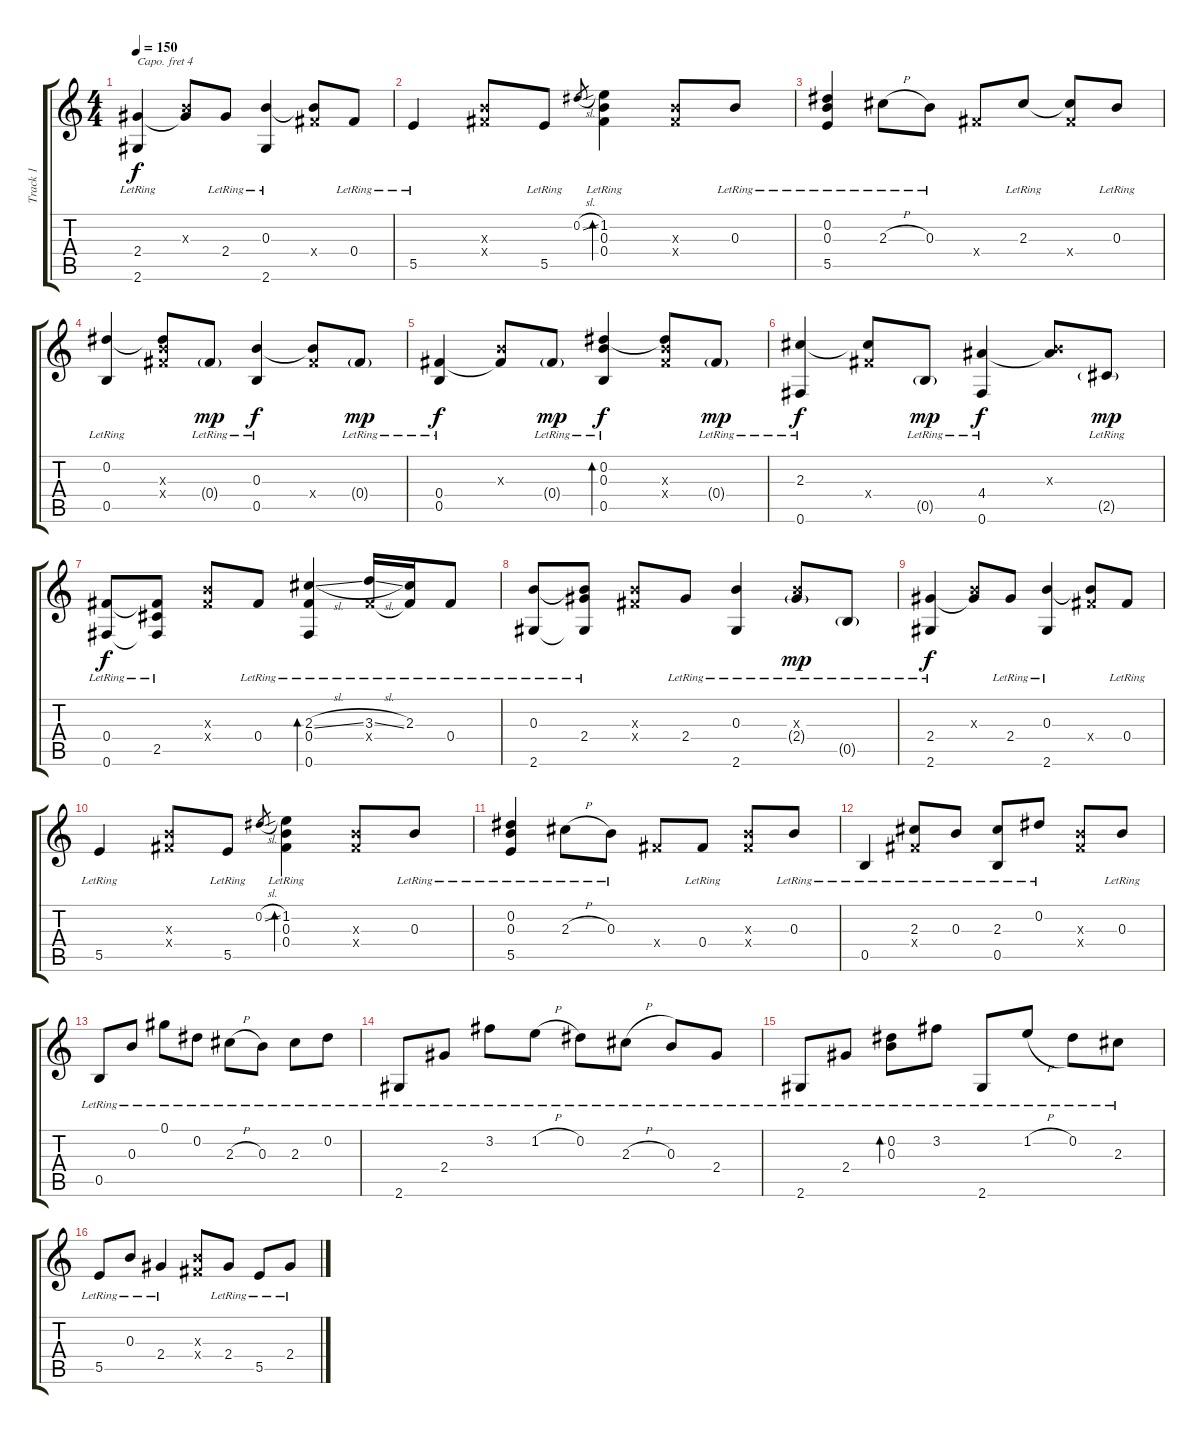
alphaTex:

\track ("Track 1" "Track 1") {instrument acousticguitarnylon}
\staff {score tabs}
\capo 4
\tuning (E4 B3 G3 D3 G2 D2) {hide}
\ts (4 4)
\tempo 150
\clef g2
\ks c
(2.4{lr} 2.6{lr}).4{dy f} (0.3{x} 2.4{t}).8 2.4{lr}.8 (0.3{lr} 2.6{lr}).4 (0.3{t} 0.4{x}).8 0.4{lr}.8 |
5.5{lr}.4 (0.3{x} 0.4{x}).8 5.5{lr}.8 0.2{sl}.8{gr} (1.2{lr} 0.3{lr} 0.4{lr}).4{bd 480} (0.3{x} 0.4{x}).8 0.3{lr}.8 |
(0.2{lr} 0.3{lr} 5.5{lr}).4 2.3{h lr}.8 0.3{lr}.8 0.4{x}.8 2.3{lr}.8 (2.3{t} 0.4{x}).8 0.3{lr}.8 |
(0.2{lr} 0.5{lr}).4 (0.2{t} 0.3{x} 0.4{x}).8 0.4{g lr}.8{dy mp} (0.3{lr} 0.5{lr}).4{dy f} (0.3{t} 0.4{x}).8 0.4{g lr}.8{dy mp} |
(0.4{lr} 0.5{lr}).4{dy f} (0.3{x} 0.4{t}).8 0.4{g lr}.8{dy mp} (0.2{lr} 0.3{lr} 0.5{lr}).4{bd 480 dy f} (0.2{t} 0.3{x} 0.4{x}).8 0.4{g lr}.8{dy mp} |
(2.3{lr} 0.6{lr}).4{dy f} (2.3{t} 0.4{x}).8 0.5{g lr}.8{dy mp} (4.4{lr} 0.6{lr}).4{dy f} (0.3{x} 4.4{t}).8 2.5{g lr}.8{dy mp} |
(0.4{lr} 0.6{lr}).8{dy f} (0.4{t} 2.5{lr} 0.6{t}).8 (0.3{x} 0.4{x}).8 0.4{lr}.8 (2.3{sl lr} 0.4{lr} 0.6{lr}).4{bd 480} (3.3{sl lr} 0.4{x}).16 (2.3{lr} 0.4{t}).16 0.4{lr}.8 |
(0.3{lr} 2.6{lr}).8 (0.3{t} 2.4{lr} 2.6{t}).8 (0.3{x} 0.4{x}).8 2.4{lr}.8 (0.3{lr} 2.6{lr}).4 (0.3{x} 2.4{g lr}).8{dy mp} 0.5{g lr}.8 |
(2.4{lr} 2.6{lr}).4{dy f} (0.3{x} 2.4{t}).8 2.4{lr}.8 (0.3{lr} 2.6{lr}).4 (0.3{t} 0.4{x}).8 0.4{lr}.8 |
5.5{lr}.4 (0.3{x} 0.4{x}).8 5.5{lr}.8 0.2{sl}.8{gr} (1.2{lr} 0.3{lr} 0.4{lr}).4{bd 480} (0.3{x} 0.4{x}).8 0.3{lr}.8 |
(0.2{lr} 0.3{lr} 5.5{lr}).4 2.3{h lr}.8 0.3{lr}.8 0.4{x}.8 0.4{lr}.8 (0.3{x} 0.4{x}).8 0.3{lr}.8 |
0.5{lr}.4 (2.3{lr} 0.4{x}).8 0.3{lr}.8 (2.3{lr} 0.5{lr}).8 0.2{lr}.8 (0.3{x} 0.4{x}).8 0.3{lr}.8 |
0.5{lr}.8 0.3{lr}.8 0.1{lr}.8 0.2{lr}.8 2.3{h lr}.8 0.3{lr}.8 2.3{lr}.8 0.2{lr}.8 |
2.6{lr}.8 2.4{lr}.8 3.2{lr}.8 1.2{h lr}.8 0.2{lr}.8 2.3{h lr}.8 0.3{lr}.8 2.4{lr}.8 |
2.6{lr}.8 2.4{lr}.8 (0.2{lr} 0.3{lr}).8{bd 480} 3.2{lr}.8 2.6{lr}.8 1.2{h lr}.8 0.2{lr}.8 2.3{lr}.8 |
5.5{lr}.8 0.3{lr}.8 2.4{lr}.4 (0.3{x} 0.4{x}).8 2.4{lr}.8 5.5{lr}.8 2.4{lr}.8
